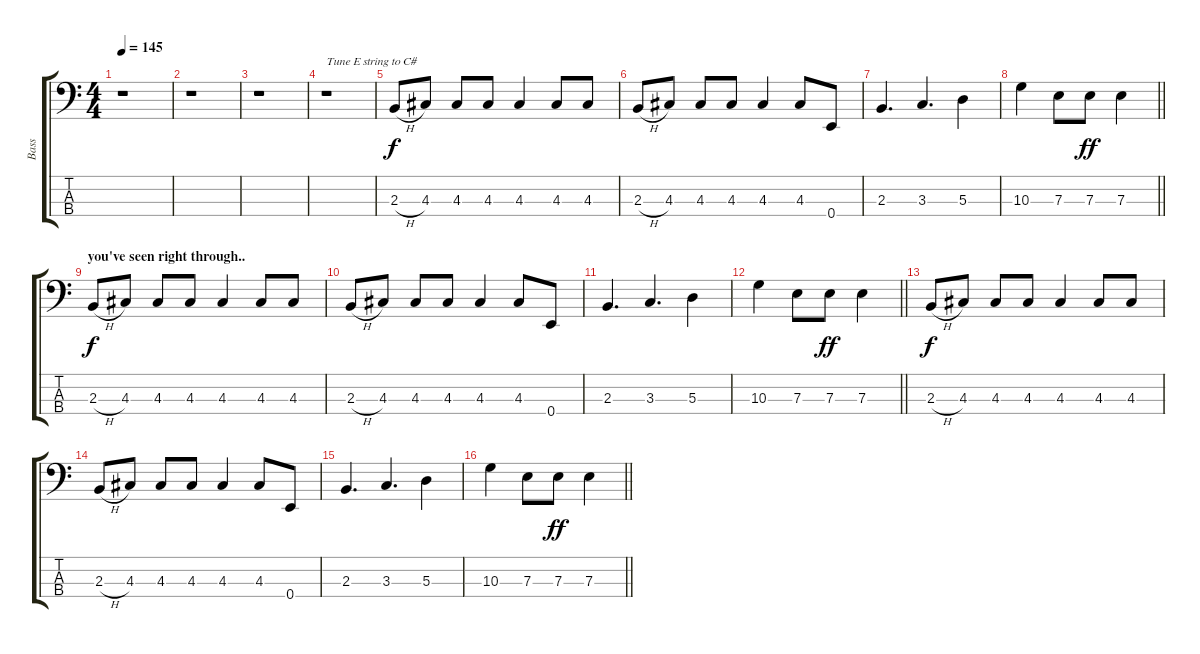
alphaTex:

\track ("Bass" "Bass") {instrument electricbassfinger}
\staff {score tabs}
\tuning (G2 D2 A1 E1) {hide}
\ts (4 4)
\tempo 145
\clef f4
\ks c
r.1{dy f instrument electricbassfinger} |
r.1 |
r.1 |
r.1{txt "Tune E string to C#"} |
2.3{h}.8 4.3.8 4.3.8 4.3.8 4.3.4 4.3.8 4.3.8 |
2.3{h}.8 4.3.8 4.3.8 4.3.8 4.3.4 4.3.8 0.4.8 |
2.3.4{d} 3.3.4{d} 5.3.4 |
\barLineRight lightlight
10.3.4 7.3.8 7.3.8{dy ff} 7.3.4 |
\section ("" "you've seen right through..")
2.3{h}.8{dy f} 4.3.8 4.3.8 4.3.8 4.3.4 4.3.8 4.3.8 |
2.3{h}.8 4.3.8 4.3.8 4.3.8 4.3.4 4.3.8 0.4.8 |
2.3.4{d} 3.3.4{d} 5.3.4 |
\barLineRight lightlight
10.3.4 7.3.8 7.3.8{dy ff} 7.3.4 |
2.3{h}.8{dy f} 4.3.8 4.3.8 4.3.8 4.3.4 4.3.8 4.3.8 |
2.3{h}.8 4.3.8 4.3.8 4.3.8 4.3.4 4.3.8 0.4.8 |
2.3.4{d} 3.3.4{d} 5.3.4 |
\barLineRight lightlight
10.3.4 7.3.8 7.3.8{dy ff} 7.3.4
